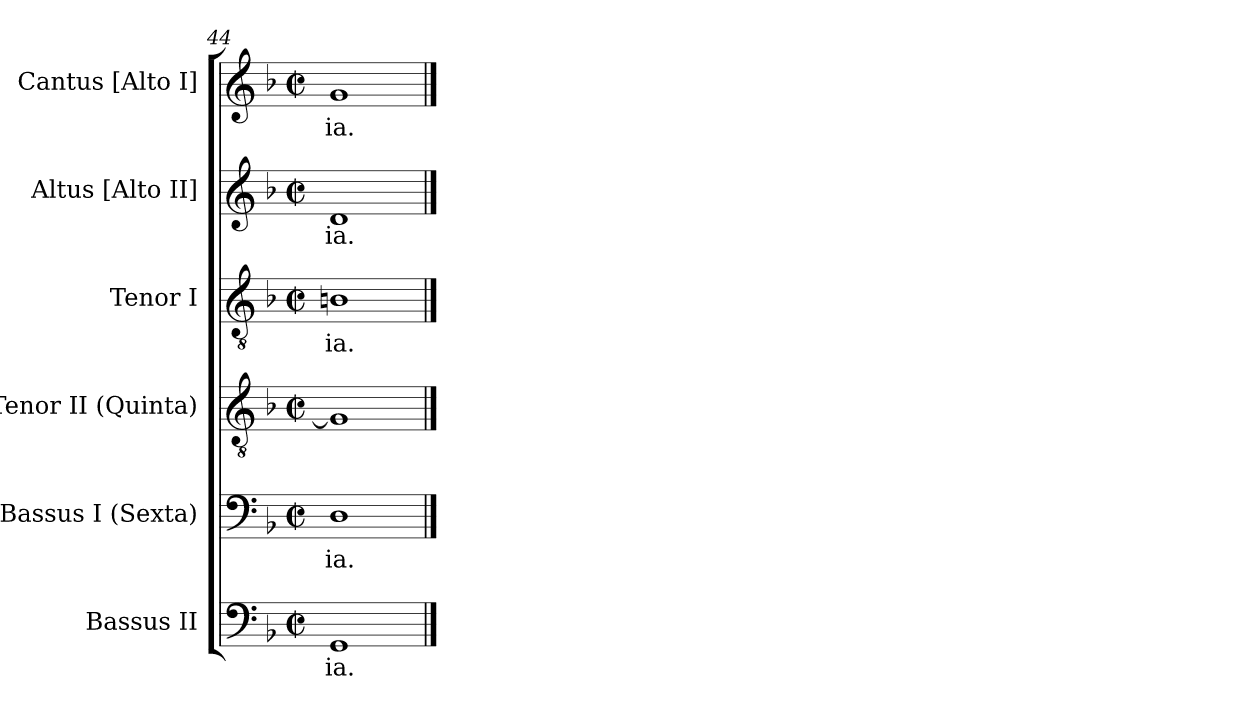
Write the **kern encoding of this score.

**kern	**text	**kern	**text	**kern	**kern	**text	**kern	**text	**kern	**text
*part6	*part6	*part5	*part5	*part4	*part3	*part3	*part2	*part2	*part1	*part1
*staff6	*staff6	*staff5	*staff5	*staff4	*staff3	*staff3	*staff2	*staff2	*staff1	*staff1
*I"Bassus II	*	*I"Bassus I (Sexta)	*	*I"Tenor II (Quinta)	*I"Tenor I	*	*I"Altus [Alto II]	*	*I"Cantus [Alto I]	*
*I'B.	*	*I'B.	*	*I'T.	*I'T.	*	*I'A.	*	*I'A.	*
*clefF4	*	*clefF4	*	*clefGv2	*clefGv2	*	*clefG2	*	*clefG2	*
*	*	*	*	*ITrd7c12	*ITrd7c12	*	*	*	*	*
*k[b-]	*	*k[b-]	*	*k[b-]	*k[b-]	*	*k[b-]	*	*k[b-]	*
*F:	*	*F:	*	*F:	*F:	*	*F:	*	*F:	*
*M2/2	*	*M2/2	*	*M2/2	*M2/2	*	*M2/2	*	*M2/2	*
*met(c|)	*	*met(c|)	*	*met(c|)	*met(c|)	*	*met(c|)	*	*met(c|)	*
=44	=44	=44	=44	=44	=44	=44	=44	=44	=44	=44
!	!LO:LY:b:color=#000000	!	!	!	!	!	!	!	!	!
!	!	!	!LO:LY:b:color=#000000	!	!	!	!	!	!	!
!	!	!	!	!	!	!LO:LY:b:color=#000000	!	!	!	!
!	!	!	!	!	!	!	!	!LO:LY:b:color=#000000	!	!
!	!	!	!	!	!	!	!	!	!	!LO:LY:b:color=#000000
1GGi	-ia.	1Di	-ia.	1GGi]	1BBni	-ia.	1di	-ia.	1gi	-ia.
==	==	==	==	==	==	==	==	==	==	==
*-	*-	*-	*-	*-	*-	*-	*-	*-	*-	*-
